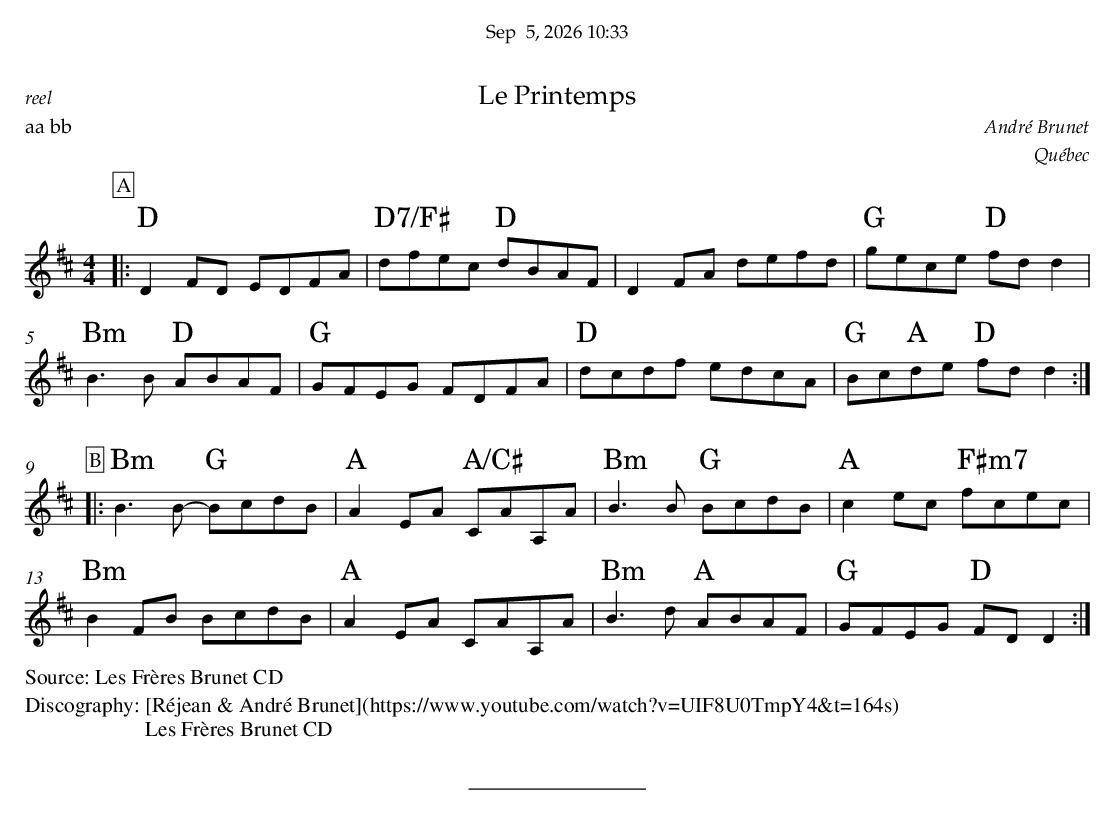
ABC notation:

X:1
T:Le Printemps
C:André Brunet
O:Québec
P:aa bb
M:4/4
L:1/8
K:Dmaj
P:A
|: "D" D2FD EDFA | "D7/F#" dfec "D" dBAF | D2FA defd | "G" gece "D" fdd2 |
"Bm" B3B "D" ABAF | "G" GFEG FDFA | "D" dcdf edcA | "G" Bc"A"de "D" fdd2 :|
%%vskip 0.5cm
P:B
|: "Bm" B3B- "G" BcdB | "A" A2EA "A/C#" CAA,A | "Bm" B3B "G" BcdB | "A" c2ec "F#m7" fcec |
"Bm" B2FB BcdB | "A" A2EA CAA,A | "Bm" B3d "A" ABAF | "G" GFEG "D" FDD2 :|
